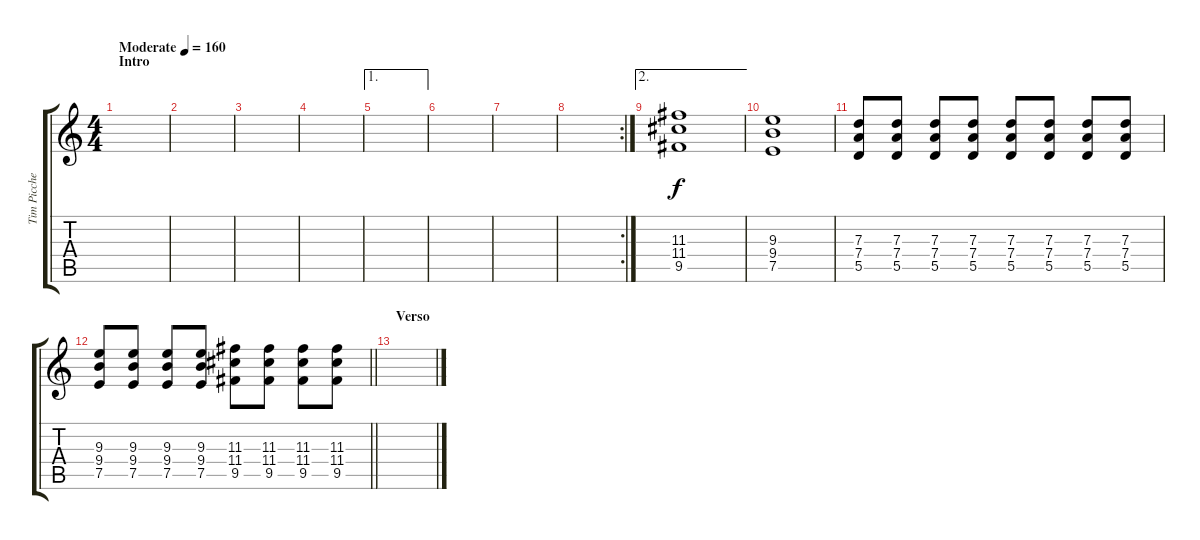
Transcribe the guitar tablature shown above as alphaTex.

\track ("Tim Picchetti (Extra)" "Tim Picche") {instrument overdrivenguitar}
\staff {score tabs}
\tuning (E4 B3 G3 D3 A2 E2) {hide}
\ts (4 4)
\section ("" "Intro")
\tempo (160 "Moderate")
\clef g2
\ks c
|
|
|
|
\ae 1
|
|
|
\rc 2
|
\ae 2
(11.3 11.4 9.5).1 |
(9.3 9.4 7.5).1 |
(7.3 7.4 5.5).8 (7.3 7.4 5.5).8 (7.3 7.4 5.5).8 (7.3 7.4 5.5).8 (7.3 7.4 5.5).8 (7.3 7.4 5.5).8 (7.3 7.4 5.5).8 (7.3 7.4 5.5).8 |
\barLineRight lightlight
(9.3 9.4 7.5).8 (9.3 9.4 7.5).8 (9.3 9.4 7.5).8 (9.3 9.4 7.5).8 (11.3 11.4 9.5).8 (11.3 11.4 9.5).8 (11.3 11.4 9.5).8 (11.3 11.4 9.5).8 |
\section ("" "Verso ")
